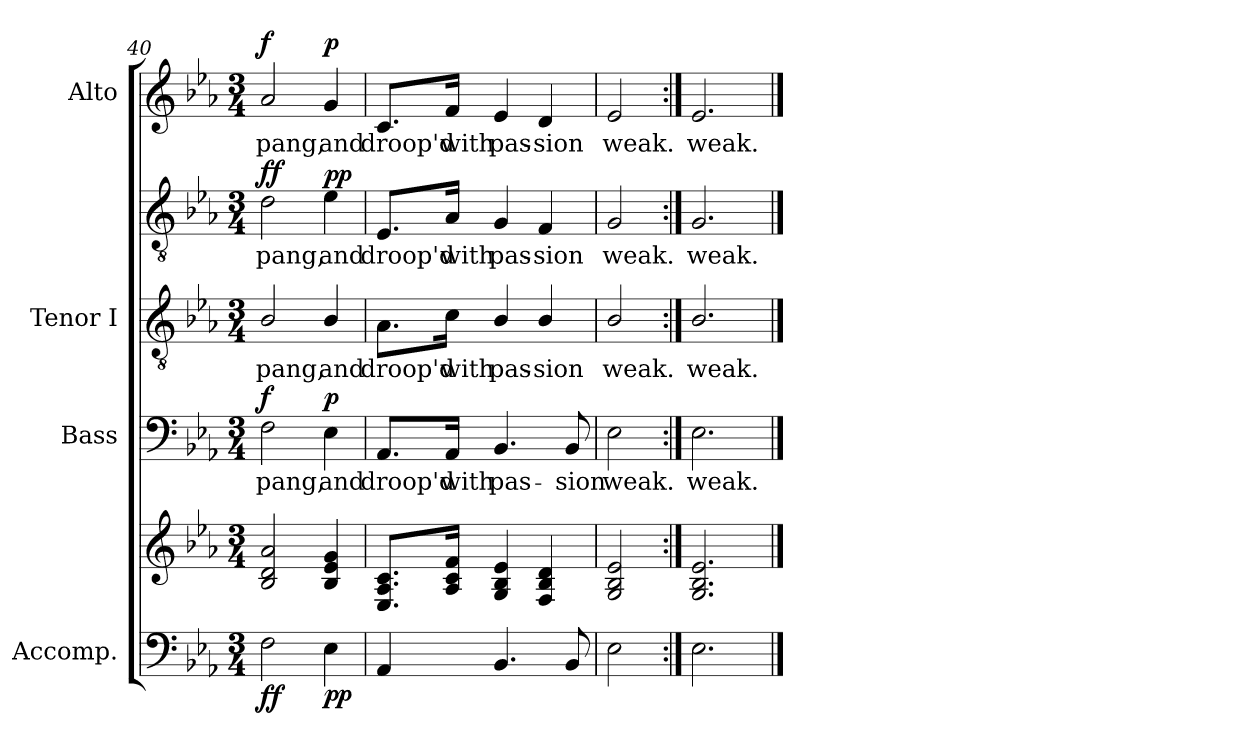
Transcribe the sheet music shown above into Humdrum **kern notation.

**kern	**kern	**dynam	**kern	**text	**dynam	**kern	**text	**kern	**text	**dynam	**kern	**text	**dynam
*part4	*part4	*part4	*part3	*part3	*part3	*part2	*part2	*part2	*part2	*part2	*part1	*part1	*part1
*staff6	*staff5	*staff5/6	*staff4	*staff4	*staff4	*staff3	*staff3	*staff2	*staff2	*staff2/3	*staff1	*staff1	*staff1
*I"Accomp.	*	*	*I"Bass	*	*	*I"Tenor I	*	*	*	*	*I"Alto	*	*
*	*	*	*I'B	*	*	*I'T	*	*	*	*	*I'A	*	*
*clefF4	*clefG2	*	*clefF4	*	*	*clefGv2	*	*clefGv2	*	*	*clefG2	*	*
*k[b-e-a-]	*k[b-e-a-]	*	*k[b-e-a-]	*	*	*k[b-e-a-]	*	*k[b-e-a-]	*	*	*k[b-e-a-]	*	*
*E-:	*E-:	*	*E-:	*	*	*E-:	*	*E-:	*	*	*E-:	*	*
*M3/4	*M3/4	*	*M3/4	*	*	*M3/4	*	*M3/4	*	*	*M3/4	*	*
=40	=40	=40	=40	=40	=40	=40	=40	=40	=40	=40	=40	=40	=40
!	!	!LO:DY:b=2	!	!LO:LY:b	!	!	!LO:LY:b	!	!LO:LY:b	!	!	!LO:LY:b	!
!	!	!LO:DY:n=1:b	!	!	!LO:DY:b	!	!	!	!	!LO:DY:b=2	!	!	!
!	!	!	!	!	!	!	!	!	!	!LO:DY:n=1:b	!	!	!LO:DY:b
2F	2B- 2d 2a-	f f	2F	pang,	f	2B-/	pang,	2d	pang,	f f	2a-	pang,	f
!	!	!LO:DY:n=2:b=2	!	!LO:LY:b	!	!	!LO:LY:b	!	!LO:LY:b	!	!	!LO:LY:b	!
!	!	!LO:DY:n=3:b	!	!	!LO:DY:b	!	!	!	!	!LO:DY:n=2:b=2	!	!	!
!	!	!	!	!	!	!	!	!	!	!LO:DY:n=3:b	!	!	!LO:DY:b
4E-	4B- 4e- 4g	p p	4E-	and	p	4B-/	and	4e-	and	p p	4g	and	p
=41	=41	=41	=41	=41	=41	=41	=41	=41	=41	=41	=41	=41	=41
!	!	!	!	!LO:LY:b	!	!	!LO:LY:b	!	!LO:LY:b	!	!	!LO:LY:b	!
4AA-	8.E- 8.A- 8.cL	.	8.AA-/L	droop'd	.	8.A-\L	droop'd	8.E-/L	droop'd	.	8.c/L	droop'd	.
!	!	!	!	!LO:LY:b	!	!	!LO:LY:b	!	!LO:LY:b	!	!	!LO:LY:b	!
.	16A- 16c 16fJ	.	16AA-/Jk	with	.	16c\Jk	with	16A-/Jk	with	.	16f/Jk	with	.
!	!	!	!	!LO:LY:b	!	!	!LO:LY:b	!	!LO:LY:b	!	!	!LO:LY:b	!
4.BB-	4G 4B- 4e-	.	4.BB-	pas-	.	4B-/	pas-	4G	pas-	.	4e-	pas-	.
!	!	!	!	!	!	!	!LO:LY:b	!	!LO:LY:b	!	!	!LO:LY:b	!
.	4F 4B- 4d	.	.	.	.	4B-/	-sion	4F	-sion	.	4d	-sion	.
!	!	!	!	!LO:LY:b	!	!	!	!	!	!	!	!	!
8BB-	.	.	8BB-	-sion	.	.	.	.	.	.	.	.	.
=42	=42	=42	=42	=42	=42	=42	=42	=42	=42	=42	=42	=42	=42
!	!	!	!	!LO:LY:b	!	!	!LO:LY:b	!	!LO:LY:b	!	!	!LO:LY:b	!
2E-	2G 2B- 2e-	.	2E-	weak.	.	2B-/	weak.	2G	weak.	.	2e-	weak.	.
=43:|!	=43:|!	=43:|!	=43:|!	=43:|!	=43:|!	=43:|!	=43:|!	=43:|!	=43:|!	=43:|!	=43:|!	=43:|!	=43:|!
!	!	!	!	!LO:LY:b	!	!	!LO:LY:b	!	!LO:LY:b	!	!	!LO:LY:b	!
2.E-	2.G 2.B- 2.e-	.	2.E-	weak.	.	2.B-/	weak.	2.G	weak.	.	2.e-	weak.	.
==	==	==	==	==	==	==	==	==	==	==	==	==	==
*-	*-	*-	*-	*-	*-	*-	*-	*-	*-	*-	*-	*-	*-
